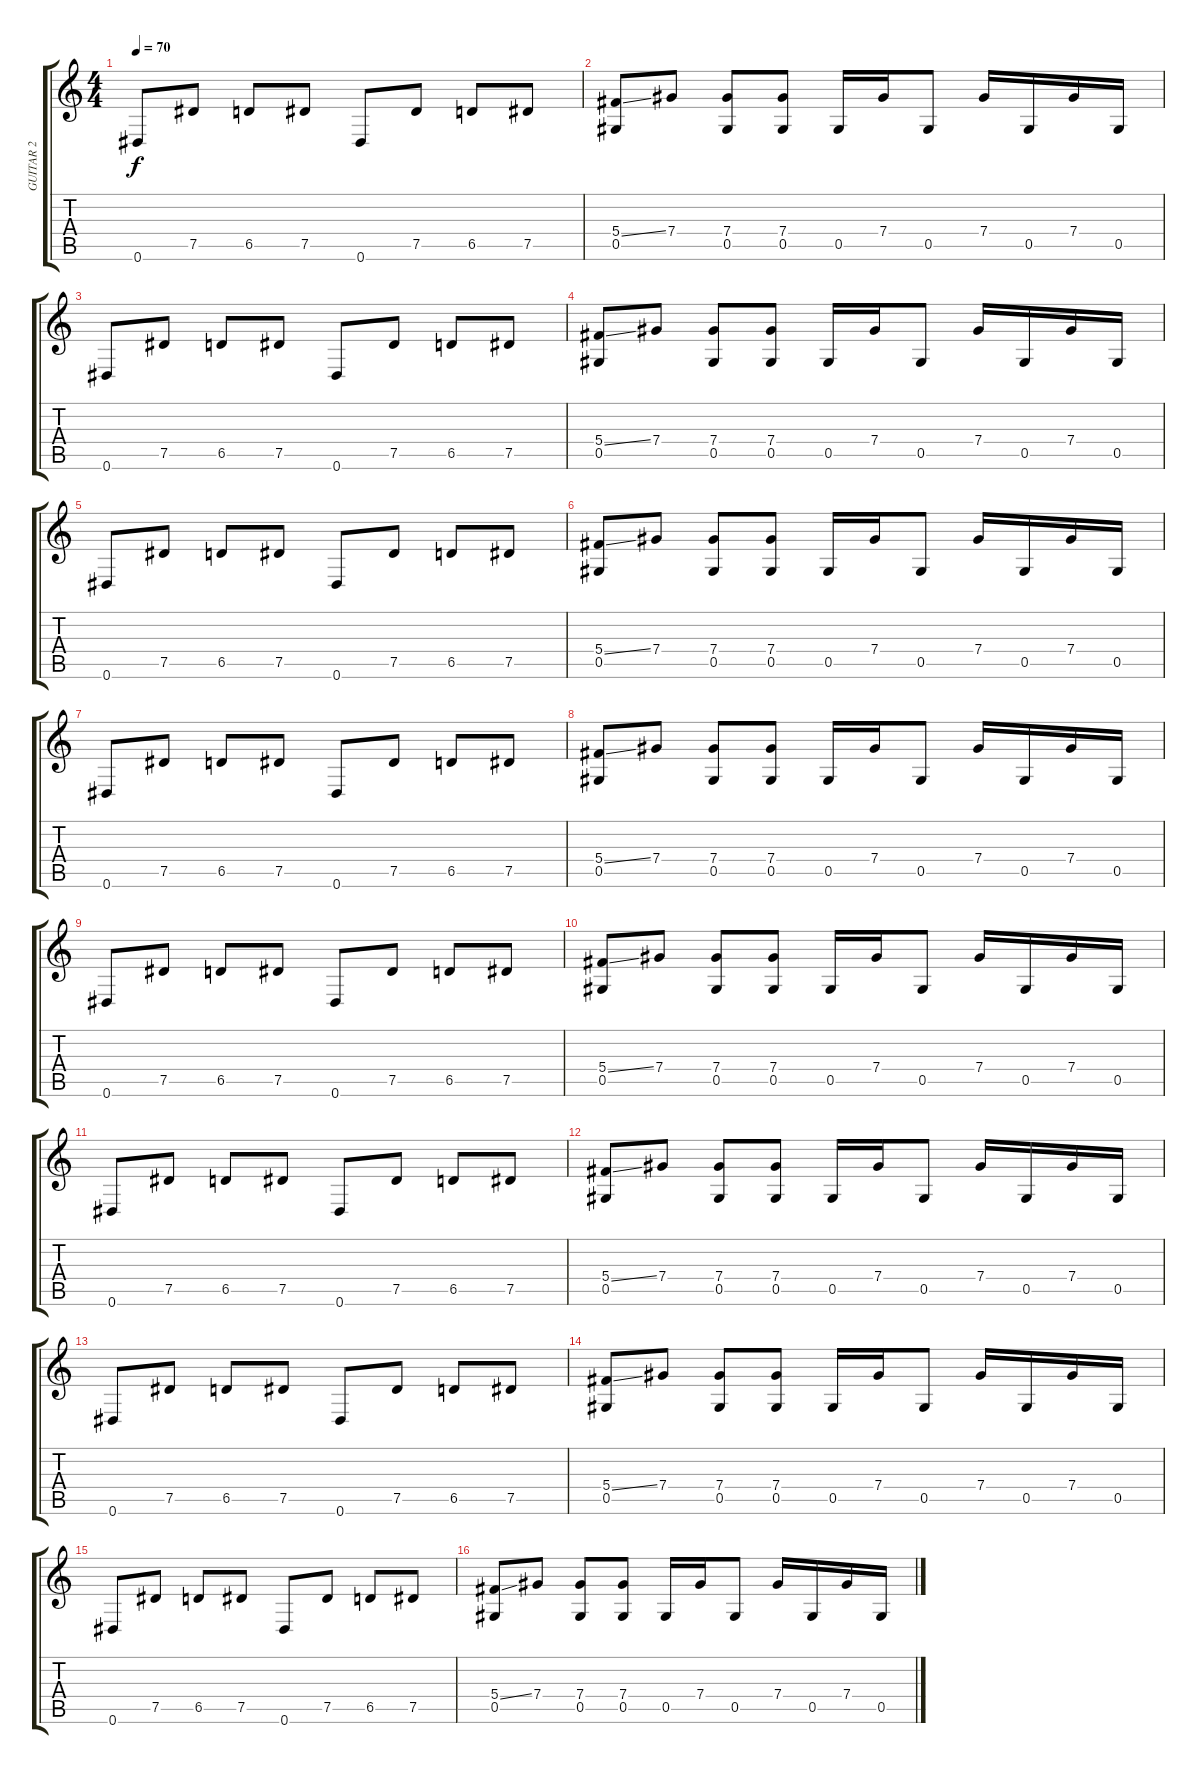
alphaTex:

\track ("GUITAR 2" "GUITAR 2") {instrument electricguitarjazz}
\staff {score tabs}
\tuning (Eb4 Bb3 Gb3 Db3 Ab2 Eb2) {hide}
\ts (4 4)
\tempo 70
\clef g2
\ks c
0.6.8{dy f instrument electricguitarjazz} 7.5.8 6.5.8 7.5.8 0.6.8 7.5.8 6.5.8 7.5.8 |
(5.4{ss} 0.5).8 7.4.8 (7.4 0.5).8 (7.4 0.5).8 0.5.16 7.4.16 0.5.8 7.4.16 0.5.16 7.4.16 0.5.16 |
0.6.8 7.5.8 6.5.8 7.5.8 0.6.8 7.5.8 6.5.8 7.5.8 |
(5.4{ss} 0.5).8 7.4.8 (7.4 0.5).8 (7.4 0.5).8 0.5.16 7.4.16 0.5.8 7.4.16 0.5.16 7.4.16 0.5.16 |
0.6.8 7.5.8 6.5.8 7.5.8 0.6.8 7.5.8 6.5.8 7.5.8 |
(5.4{ss} 0.5).8 7.4.8 (7.4 0.5).8 (7.4 0.5).8 0.5.16 7.4.16 0.5.8 7.4.16 0.5.16 7.4.16 0.5.16 |
0.6.8 7.5.8 6.5.8 7.5.8 0.6.8 7.5.8 6.5.8 7.5.8 |
(5.4{ss} 0.5).8 7.4.8 (7.4 0.5).8 (7.4 0.5).8 0.5.16 7.4.16 0.5.8 7.4.16 0.5.16 7.4.16 0.5.16 |
0.6.8 7.5.8 6.5.8 7.5.8 0.6.8 7.5.8 6.5.8 7.5.8 |
(5.4{ss} 0.5).8 7.4.8 (7.4 0.5).8 (7.4 0.5).8 0.5.16 7.4.16 0.5.8 7.4.16 0.5.16 7.4.16 0.5.16 |
0.6.8 7.5.8 6.5.8 7.5.8 0.6.8 7.5.8 6.5.8 7.5.8 |
(5.4{ss} 0.5).8 7.4.8 (7.4 0.5).8 (7.4 0.5).8 0.5.16 7.4.16 0.5.8 7.4.16 0.5.16 7.4.16 0.5.16 |
0.6.8 7.5.8 6.5.8 7.5.8 0.6.8 7.5.8 6.5.8 7.5.8 |
(5.4{ss} 0.5).8 7.4.8 (7.4 0.5).8 (7.4 0.5).8 0.5.16 7.4.16 0.5.8 7.4.16 0.5.16 7.4.16 0.5.16 |
0.6.8 7.5.8 6.5.8 7.5.8 0.6.8 7.5.8 6.5.8 7.5.8 |
(5.4{ss} 0.5).8 7.4.8 (7.4 0.5).8 (7.4 0.5).8 0.5.16 7.4.16 0.5.8 7.4.16 0.5.16 7.4.16 0.5.16
